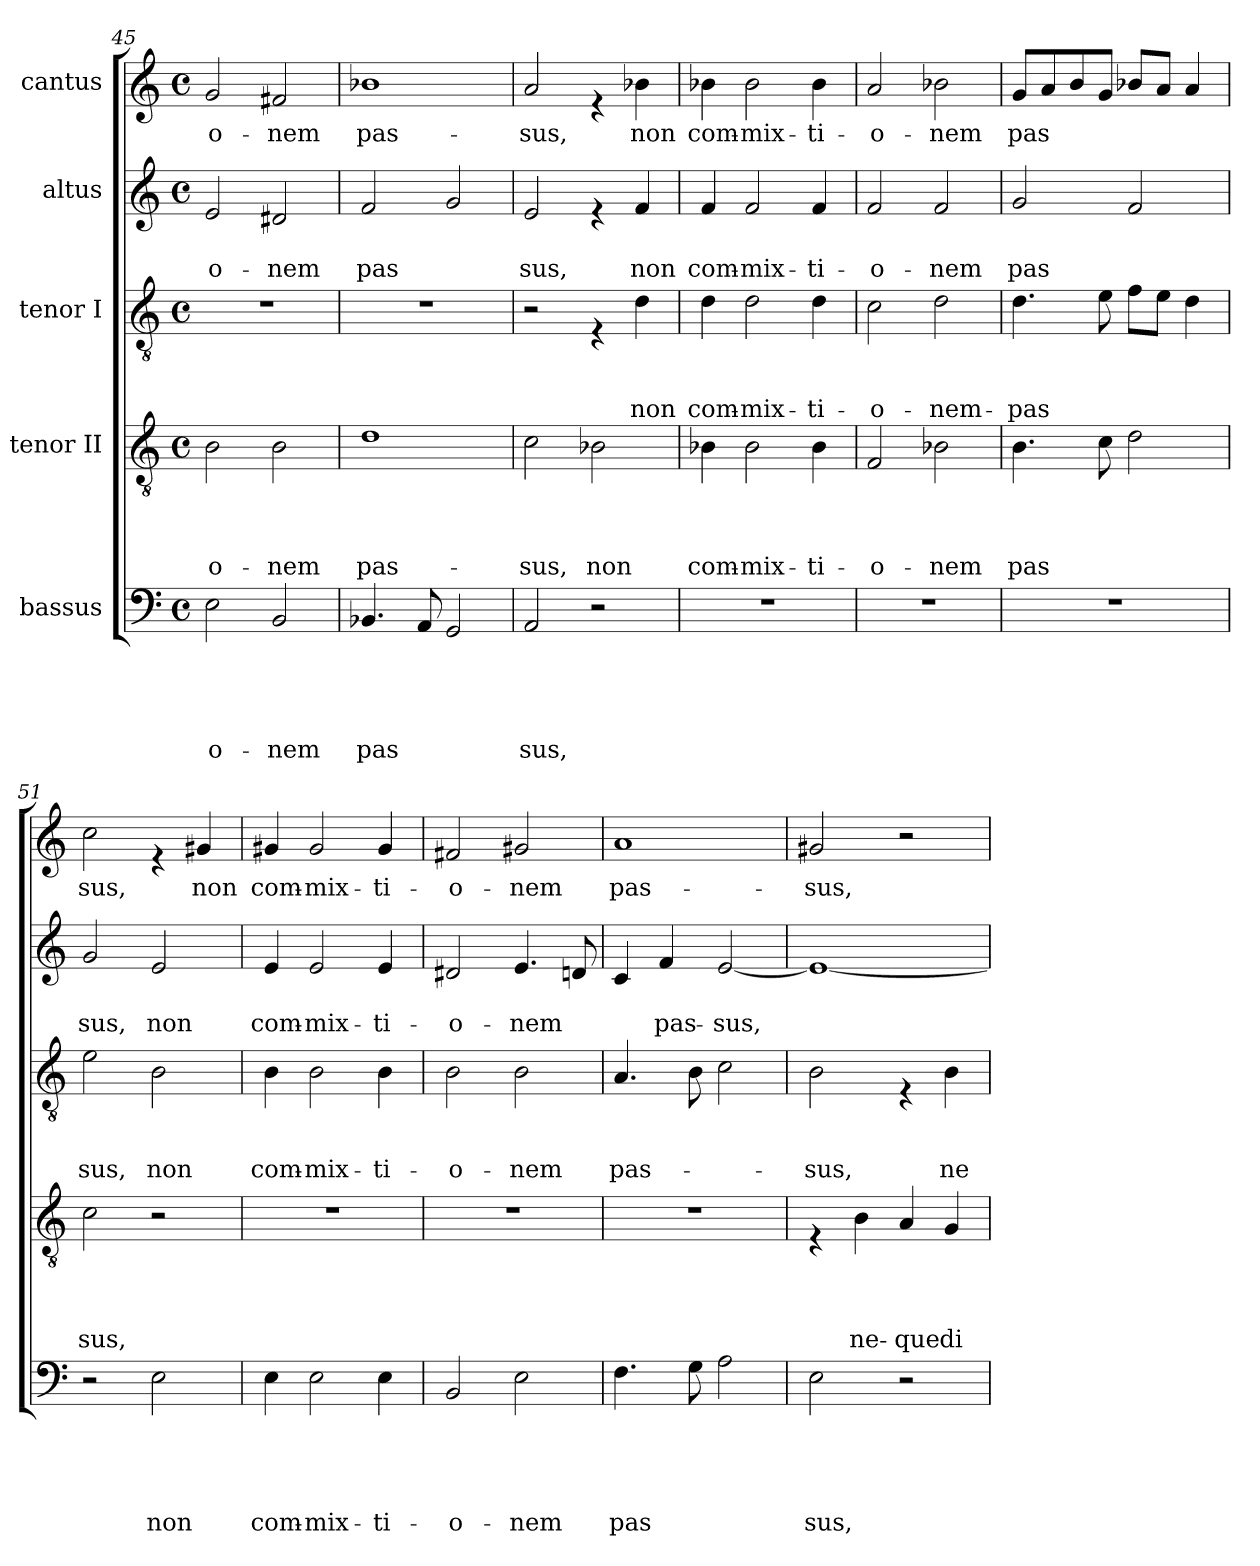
**kern	**text	**text	**text	**text	**text	**kern	**text	**text	**text	**text	**kern	**text	**text	**text	**kern	**text	**text	**kern	**text
*part5	*part5	*part5	*part5	*part5	*part5	*part4	*part4	*part4	*part4	*part4	*part3	*part3	*part3	*part3	*part2	*part2	*part2	*part1	*part1
*staff5	*staff5	*staff5	*staff5	*staff5	*staff5	*staff4	*staff4	*staff4	*staff4	*staff4	*staff3	*staff3	*staff3	*staff3	*staff2	*staff2	*staff2	*staff1	*staff1
*I"bassus	*	*	*	*	*	*I"tenor II	*	*	*	*	*I"tenor I	*	*	*	*I"altus	*	*	*I"cantus	*
*clefF4	*	*	*	*	*	*clefGv2	*	*	*	*	*clefGv2	*	*	*	*clefG2	*	*	*clefG2	*
*k[]	*	*	*	*	*	*k[]	*	*	*	*	*k[]	*	*	*	*k[]	*	*	*k[]	*
*C:	*	*	*	*	*	*C:	*	*	*	*	*C:	*	*	*	*C:	*	*	*C:	*
*M4/4	*	*	*	*	*	*M4/4	*	*	*	*	*M4/4	*	*	*	*M4/4	*	*	*M4/4	*
*met(c)	*	*	*	*	*	*met(c)	*	*	*	*	*met(c)	*	*	*	*met(c)	*	*	*met(c)	*
=45	=45	=45	=45	=45	=45	=45	=45	=45	=45	=45	=45	=45	=45	=45	=45	=45	=45	=45	=45
!	!	!	!	!	!LO:LY:b	!	!	!	!	!LO:LY:b	!	!	!	!	!	!	!LO:LY:b	!	!LO:LY:b
2E\	.	.	.	.	-o-	2B\	.	.	.	-o-	1r	.	.	.	2e/	.	-o-	2g/	-o-
!	!	!	!	!	!LO:LY:b	!	!	!	!	!LO:LY:b	!	!	!	!	!	!	!LO:LY:b	!	!LO:LY:b
2BB/	.	.	.	.	-nem	2B\	.	.	.	-nem	.	.	.	.	2d#X/	.	-nem	2f#X/	-nem
=46	=46	=46	=46	=46	=46	=46	=46	=46	=46	=46	=46	=46	=46	=46	=46	=46	=46	=46	=46
!	!	!	!	!	!LO:LY:b	!	!	!	!	!LO:LY:b	!	!	!	!	!	!	!LO:LY:b	!	!LO:LY:b
4.BB-X/	.	.	.	.	pas	1d	.	.	.	pas-	1r	.	.	.	2f/	.	pas	1b-X	pas-
8AA/	.	.	.	.	.	.	.	.	.	.	.	.	.	.	.	.	.	.	.
2GG/	.	.	.	.	.	.	.	.	.	.	.	.	.	.	2g/	.	.	.	.
=47	=47	=47	=47	=47	=47	=47	=47	=47	=47	=47	=47	=47	=47	=47	=47	=47	=47	=47	=47
!	!	!	!	!	!LO:LY:b	!	!	!	!	!LO:LY:b	!	!	!	!	!	!	!LO:LY:b	!	!LO:LY:b
2AA/	.	.	.	.	sus,	2c\	.	.	.	-sus,	2r	.	.	.	2e/	.	sus,	2a/	-sus,
!	!	!	!	!	!	!	!	!	!	!LO:LY:b	!	!	!	!	!	!	!	!	!
2r	.	.	.	.	.	2B-X\	.	.	.	non	4rE	.	.	.	4re	.	.	4re	.
!	!	!	!	!	!	!	!	!	!	!	!	!	!	!LO:LY:b	!	!	!LO:LY:b	!	!LO:LY:b
.	.	.	.	.	.	.	.	.	.	.	4d\	.	.	non	4f/	.	non	4b-X\	non
=48	=48	=48	=48	=48	=48	=48	=48	=48	=48	=48	=48	=48	=48	=48	=48	=48	=48	=48	=48
!	!	!	!	!	!	!	!	!	!	!LO:LY:b	!	!	!	!LO:LY:b	!	!	!LO:LY:b	!	!LO:LY:b
1r	.	.	.	.	.	4B-X\	.	.	.	com-	4d\	.	.	com-	4f/	.	com-	4b-X\	com-
!	!	!	!	!	!	!	!	!	!	!LO:LY:b	!	!	!	!LO:LY:b	!	!	!LO:LY:b	!	!LO:LY:b
.	.	.	.	.	.	2B-\	.	.	.	-mix-	2d\	.	.	-mix-	2f/	.	-mix-	2b-\	-mix-
!	!	!	!	!	!	!	!	!	!	!LO:LY:b	!	!	!	!LO:LY:b	!	!	!LO:LY:b	!	!LO:LY:b
.	.	.	.	.	.	4B-\	.	.	.	-ti-	4d\	.	.	-ti-	4f/	.	-ti-	4b-\	-ti-
!!LO:LB:g=z
=49	=49	=49	=49	=49	=49	=49	=49	=49	=49	=49	=49	=49	=49	=49	=49	=49	=49	=49	=49
!	!	!	!	!	!	!	!	!	!	!LO:LY:b	!	!	!	!LO:LY:b	!	!	!LO:LY:b	!	!LO:LY:b
1r	.	.	.	.	.	2F/	.	.	.	-o-	2c\	.	.	-o-	2f/	.	-o-	2a/	-o-
!	!	!	!	!	!	!	!	!	!	!LO:LY:b	!	!	!	!LO:LY:b	!	!	!LO:LY:b	!	!LO:LY:b
.	.	.	.	.	.	2B-X\	.	.	.	-nem	2d\	.	.	-nem-	2f/	.	-nem	2b-X\	-nem
=50	=50	=50	=50	=50	=50	=50	=50	=50	=50	=50	=50	=50	=50	=50	=50	=50	=50	=50	=50
!	!	!	!	!	!	!	!	!	!	!LO:LY:b	!	!	!	!LO:LY:b	!	!	!LO:LY:b	!	!LO:LY:b
1r	.	.	.	.	.	4.B\	.	.	.	pas	4.d\	.	.	-pas	2g/	.	pas	8g/L	pas
.	.	.	.	.	.	.	.	.	.	.	.	.	.	.	.	.	.	8a/	.
.	.	.	.	.	.	.	.	.	.	.	.	.	.	.	.	.	.	8b/	.
.	.	.	.	.	.	8c\	.	.	.	.	8e\	.	.	.	.	.	.	8g/J	.
.	.	.	.	.	.	2d\	.	.	.	.	8f\L	.	.	.	2f/	.	.	8b-X/L	.
.	.	.	.	.	.	.	.	.	.	.	8e\J	.	.	.	.	.	.	8a/J	.
.	.	.	.	.	.	.	.	.	.	.	4d\	.	.	.	.	.	.	4a/	.
=51	=51	=51	=51	=51	=51	=51	=51	=51	=51	=51	=51	=51	=51	=51	=51	=51	=51	=51	=51
!	!	!	!	!	!	!	!	!	!	!LO:LY:b	!	!	!	!LO:LY:b	!	!	!LO:LY:b	!	!LO:LY:b
2r	.	.	.	.	.	2c\	.	.	.	sus,	2e\	.	.	sus,	2g/	.	sus,	2cc\	sus,
!	!	!	!	!	!LO:LY:b	!	!	!	!	!	!	!	!	!LO:LY:b	!	!	!LO:LY:b	!	!
2E\	.	.	.	.	non	2r	.	.	.	.	2B\	.	.	non	2e/	.	non	4re	.
!	!	!	!	!	!	!	!	!	!	!	!	!	!	!	!	!	!	!	!LO:LY:b
.	.	.	.	.	.	.	.	.	.	.	.	.	.	.	.	.	.	4g#X/	non
=52	=52	=52	=52	=52	=52	=52	=52	=52	=52	=52	=52	=52	=52	=52	=52	=52	=52	=52	=52
!	!	!	!	!	!LO:LY:b	!	!	!	!	!	!	!	!	!LO:LY:b	!	!	!LO:LY:b	!	!LO:LY:b
4E\	.	.	.	.	com-	1r	.	.	.	.	4B\	.	.	com-	4e/	.	com-	4g#X/	com-
!	!	!	!	!	!LO:LY:b	!	!	!	!	!	!	!	!	!LO:LY:b	!	!	!LO:LY:b	!	!LO:LY:b
2E\	.	.	.	.	-mix-	.	.	.	.	.	2B\	.	.	-mix-	2e/	.	-mix-	2g#/	-mix-
!	!	!	!	!	!LO:LY:b	!	!	!	!	!	!	!	!	!LO:LY:b	!	!	!LO:LY:b	!	!LO:LY:b
4E\	.	.	.	.	-ti-	.	.	.	.	.	4B\	.	.	-ti-	4e/	.	-ti-	4g#/	-ti-
=53	=53	=53	=53	=53	=53	=53	=53	=53	=53	=53	=53	=53	=53	=53	=53	=53	=53	=53	=53
!	!	!	!	!	!LO:LY:b	!	!	!	!	!	!	!	!	!LO:LY:b	!	!	!LO:LY:b	!	!LO:LY:b
2BB/	.	.	.	.	-o-	1r	.	.	.	.	2B\	.	.	-o-	2d#X/	.	-o-	2f#X/	-o-
!	!	!	!	!	!LO:LY:b	!	!	!	!	!	!	!	!	!LO:LY:b	!	!	!LO:LY:b	!	!LO:LY:b
2E\	.	.	.	.	-nem	.	.	.	.	.	2B\	.	.	-nem	4.e/	.	-nem	2g#X/	-nem
.	.	.	.	.	.	.	.	.	.	.	.	.	.	.	8dn/	.	.	.	.
!!LO:PB:g=z
=54	=54	=54	=54	=54	=54	=54	=54	=54	=54	=54	=54	=54	=54	=54	=54	=54	=54	=54	=54
!	!	!	!	!	!LO:LY:b	!	!	!	!	!	!	!	!	!LO:LY:b	!	!	!	!	!LO:LY:b
4.F\	.	.	.	.	pas	1r	.	.	.	.	4.A/	.	.	pas-	4c/	.	.	1a	pas-
!	!	!	!	!	!	!	!	!	!	!	!	!	!	!	!	!	!LO:LY:b	!	!
.	.	.	.	.	.	.	.	.	.	.	.	.	.	.	4f/	.	pas-	.	.
8G\	.	.	.	.	.	.	.	.	.	.	8B\	.	.	.	.	.	.	.	.
!	!	!	!	!	!	!	!	!	!	!	!	!	!	!	!	!	!LO:LY:b	!	!
2A\	.	.	.	.	.	.	.	.	.	.	2c\	.	.	.	[<2e/	.	-sus,	.	.
=55	=55	=55	=55	=55	=55	=55	=55	=55	=55	=55	=55	=55	=55	=55	=55	=55	=55	=55	=55
!	!	!	!	!	!LO:LY:b	!	!	!	!	!	!	!	!	!LO:LY:b	!	!	!	!	!LO:LY:b
2E\	.	.	.	.	sus,	4rE	.	.	.	.	2B\	.	.	-sus,	1e_	.	.	2g#X/	-sus,
!	!	!	!	!	!	!	!	!	!	!LO:LY:b	!	!	!	!	!	!	!	!	!
.	.	.	.	.	.	4B\	.	.	.	ne-	.	.	.	.	.	.	.	.	.
!	!	!	!	!	!	!	!	!	!	!LO:LY:b	!	!	!	!	!	!	!	!	!
2r	.	.	.	.	.	4A/	.	.	.	-que	4rE	.	.	.	.	.	.	2r	.
!	!	!	!	!	!	!	!	!	!	!LO:LY:b	!	!	!	!LO:LY:b	!	!	!	!	!
.	.	.	.	.	.	4G/	.	.	.	di-	4B\	.	.	ne-	.	.	.	.	.
=	=	=	=	=	=	=	=	=	=	=	=	=	=	=	=	=	=	=	=
*-	*-	*-	*-	*-	*-	*-	*-	*-	*-	*-	*-	*-	*-	*-	*-	*-	*-	*-	*-
